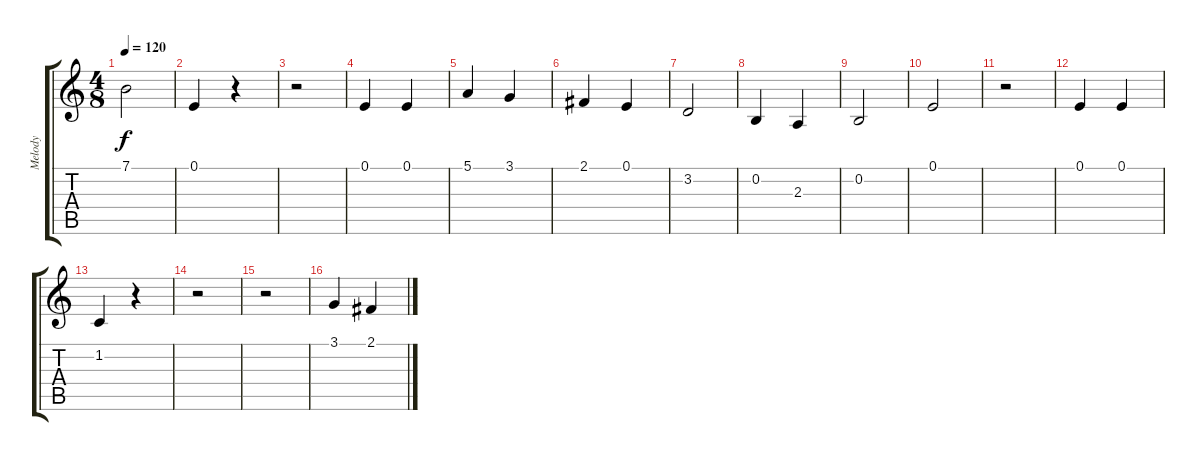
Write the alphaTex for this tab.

\track ("Melody" "Melody") {instrument pad4choir}
\staff {score tabs}
\tuning (E4 B3 G3 D3 A2 E2) {hide}
\ts (4 8)
\tempo 120
\clef g2
\ks c
7.1.2{dy f} |
0.1.4 r.4 |
r.2 |
0.1.4 0.1.4 |
5.1.4 3.1.4 |
2.1.4 0.1.4 |
3.2.2 |
0.2.4 2.3.4 |
0.2.2 |
0.1.2 |
r.2 |
0.1.4 0.1.4 |
1.2.4 r.4 |
r.2 |
r.2 |
3.1.4 2.1.4
